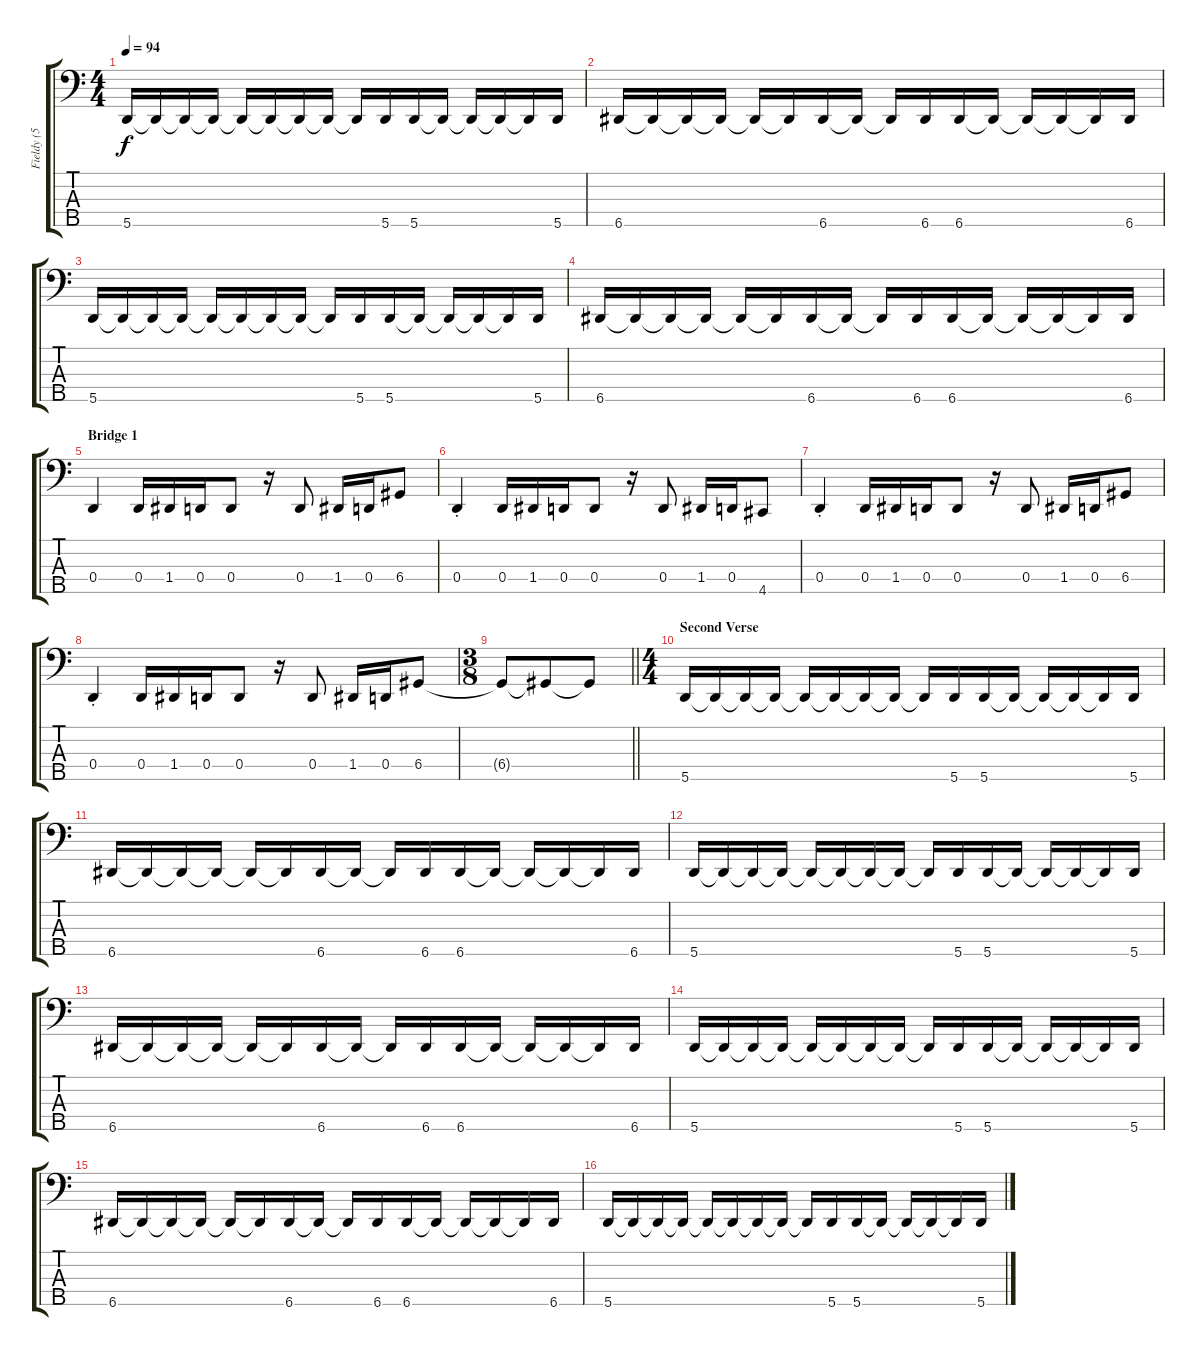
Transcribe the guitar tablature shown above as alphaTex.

\track ("Fieldy (5 String Bass)" "Fieldy (5 ") {instrument slapbass1}
\staff {score tabs}
\tuning (F2 C2 G1 D1 A0) {hide}
\ts (4 4)
\tempo 94
\clef f4
\ks c
5.5.16{dy f} 5.5{t}.16 5.5{t}.16 5.5{t}.16 5.5{t}.16 5.5{t}.16 5.5{t}.16 5.5{t}.16 5.5{t}.16 5.5.16 5.5.16 5.5{t}.16 5.5{t}.16 5.5{t}.16 5.5{t}.16 5.5.16 |
6.5.16 6.5{t}.16 6.5{t}.16 6.5{t}.16 6.5{t}.16 6.5{t}.16 6.5.16 6.5{t}.16 6.5{t}.16 6.5.16 6.5.16 6.5{t}.16 6.5{t}.16 6.5{t}.16 6.5{t}.16 6.5.16 |
5.5.16 5.5{t}.16 5.5{t}.16 5.5{t}.16 5.5{t}.16 5.5{t}.16 5.5{t}.16 5.5{t}.16 5.5{t}.16 5.5.16 5.5.16 5.5{t}.16 5.5{t}.16 5.5{t}.16 5.5{t}.16 5.5.16 |
6.5.16 6.5{t}.16 6.5{t}.16 6.5{t}.16 6.5{t}.16 6.5{t}.16 6.5.16 6.5{t}.16 6.5{t}.16 6.5.16 6.5.16 6.5{t}.16 6.5{t}.16 6.5{t}.16 6.5{t}.16 6.5.16 |
\section ("" "Bridge 1")
0.4.4 0.4.16 1.4.16 0.4.16 0.4.8 r.16 0.4.8 1.4.16 0.4.16 6.4.8 |
0.4{st}.4 0.4.16 1.4.16 0.4.16 0.4.8 r.16 0.4.8 1.4.16 0.4.16 4.5.8 |
0.4{st}.4 0.4.16 1.4.16 0.4.16 0.4.8 r.16 0.4.8 1.4.16 0.4.16 6.4.8 |
0.4{st}.4 0.4.16 1.4.16 0.4.16 0.4.8 r.16 0.4.8 1.4.16 0.4.16 6.4.8 |
\ts (3 8)
\barLineRight lightlight
6.4{t}.8 6.4{t}.8 6.4{t}.8 |
\ts (4 4)
\section ("" "Second Verse")
5.5.16 5.5{t}.16 5.5{t}.16 5.5{t}.16 5.5{t}.16 5.5{t}.16 5.5{t}.16 5.5{t}.16 5.5{t}.16 5.5.16 5.5.16 5.5{t}.16 5.5{t}.16 5.5{t}.16 5.5{t}.16 5.5.16 |
6.5.16 6.5{t}.16 6.5{t}.16 6.5{t}.16 6.5{t}.16 6.5{t}.16 6.5.16 6.5{t}.16 6.5{t}.16 6.5.16 6.5.16 6.5{t}.16 6.5{t}.16 6.5{t}.16 6.5{t}.16 6.5.16 |
5.5.16 5.5{t}.16 5.5{t}.16 5.5{t}.16 5.5{t}.16 5.5{t}.16 5.5{t}.16 5.5{t}.16 5.5{t}.16 5.5.16 5.5.16 5.5{t}.16 5.5{t}.16 5.5{t}.16 5.5{t}.16 5.5.16 |
6.5.16 6.5{t}.16 6.5{t}.16 6.5{t}.16 6.5{t}.16 6.5{t}.16 6.5.16 6.5{t}.16 6.5{t}.16 6.5.16 6.5.16 6.5{t}.16 6.5{t}.16 6.5{t}.16 6.5{t}.16 6.5.16 |
5.5.16 5.5{t}.16 5.5{t}.16 5.5{t}.16 5.5{t}.16 5.5{t}.16 5.5{t}.16 5.5{t}.16 5.5{t}.16 5.5.16 5.5.16 5.5{t}.16 5.5{t}.16 5.5{t}.16 5.5{t}.16 5.5.16 |
6.5.16 6.5{t}.16 6.5{t}.16 6.5{t}.16 6.5{t}.16 6.5{t}.16 6.5.16 6.5{t}.16 6.5{t}.16 6.5.16 6.5.16 6.5{t}.16 6.5{t}.16 6.5{t}.16 6.5{t}.16 6.5.16 |
5.5.16 5.5{t}.16 5.5{t}.16 5.5{t}.16 5.5{t}.16 5.5{t}.16 5.5{t}.16 5.5{t}.16 5.5{t}.16 5.5.16 5.5.16 5.5{t}.16 5.5{t}.16 5.5{t}.16 5.5{t}.16 5.5.16
